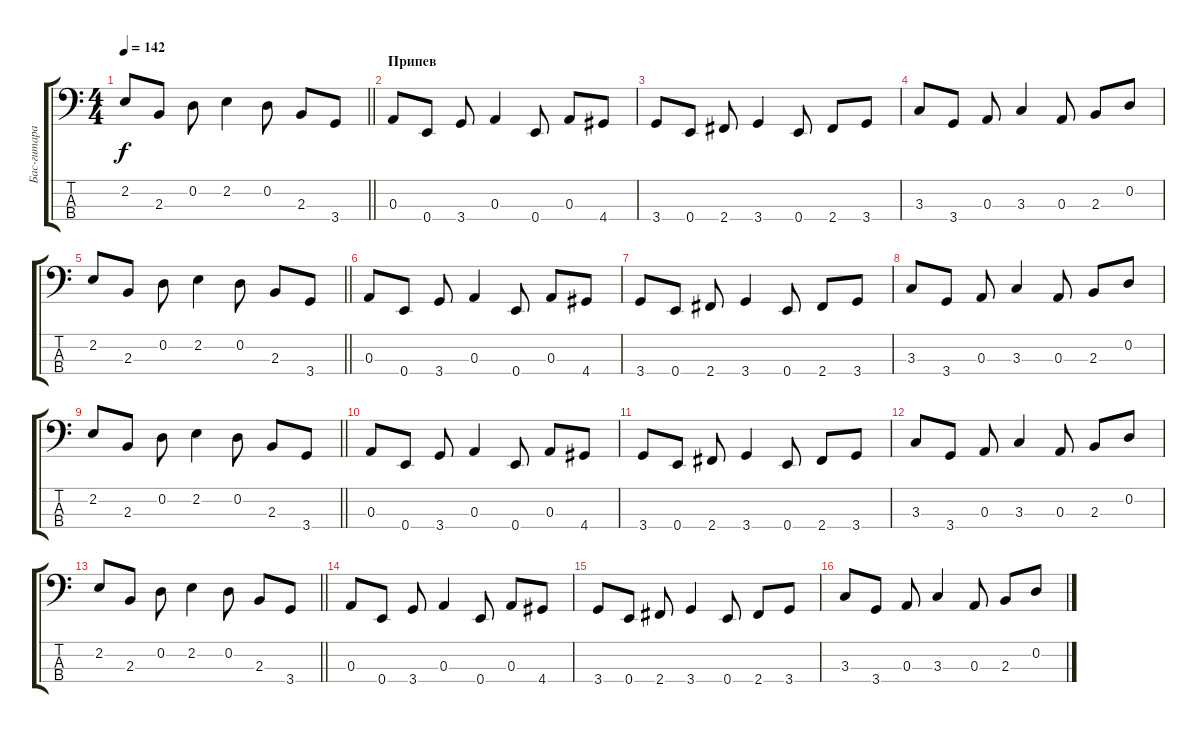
\track ("Бас-гитара" "Бас-гитара") {instrument electricbassfinger}
\staff {score tabs}
\tuning (G2 D2 A1 E1) {hide}
\ts (4 4)
\tempo 142
\clef f4
\barLineRight lightlight
\ks c
2.2.8{dy f} 2.3.8 0.2.8 2.2.4 0.2.8 2.3.8 3.4.8 |
\section ("" "Припев")
0.3.8 0.4.8 3.4.8 0.3.4 0.4.8 0.3.8 4.4.8 |
3.4.8 0.4.8 2.4.8 3.4.4 0.4.8 2.4.8 3.4.8 |
3.3.8 3.4.8 0.3.8 3.3.4 0.3.8 2.3.8 0.2.8 |
\barLineRight lightlight
2.2.8 2.3.8 0.2.8 2.2.4 0.2.8 2.3.8 3.4.8 |
0.3.8 0.4.8 3.4.8 0.3.4 0.4.8 0.3.8 4.4.8 |
3.4.8 0.4.8 2.4.8 3.4.4 0.4.8 2.4.8 3.4.8 |
3.3.8 3.4.8 0.3.8 3.3.4 0.3.8 2.3.8 0.2.8 |
\barLineRight lightlight
2.2.8 2.3.8 0.2.8 2.2.4 0.2.8 2.3.8 3.4.8 |
0.3.8 0.4.8 3.4.8 0.3.4 0.4.8 0.3.8 4.4.8 |
3.4.8 0.4.8 2.4.8 3.4.4 0.4.8 2.4.8 3.4.8 |
3.3.8 3.4.8 0.3.8 3.3.4 0.3.8 2.3.8 0.2.8 |
\barLineRight lightlight
2.2.8 2.3.8 0.2.8 2.2.4 0.2.8 2.3.8 3.4.8 |
0.3.8 0.4.8 3.4.8 0.3.4 0.4.8 0.3.8 4.4.8 |
3.4.8 0.4.8 2.4.8 3.4.4 0.4.8 2.4.8 3.4.8 |
3.3.8 3.4.8 0.3.8 3.3.4 0.3.8 2.3.8 0.2.8
